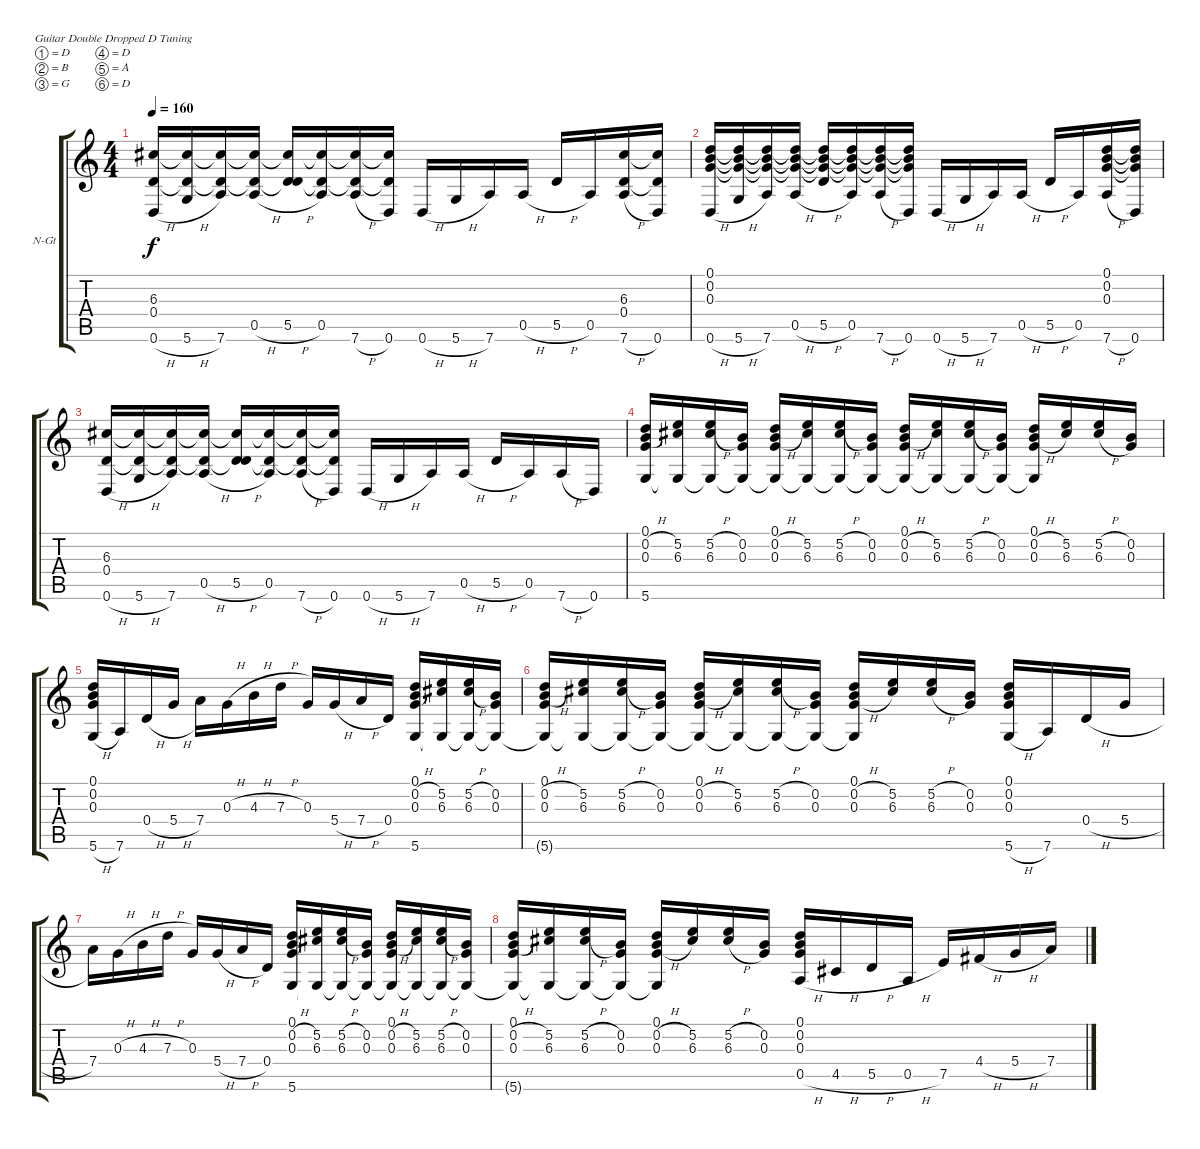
\bracketExtendMode groupsimilarinstruments
\firstSystemTrackNameOrientation horizontal
\otherSystemsTrackNameOrientation horizontal
\track ("Track 1" "N-Gt") {instrument acousticguitarnylon}
\staff {score tabs}
\tuning (D4 B3 G3 D3 A2 D2)
\ts (4 4)
\tempo 160
\clef g2
\ks c
(6.3 0.4 0.6{h}).16{dy f} (6.3{t} 0.4{t} 5.6{h}).16 (6.3{t} 0.4{t} 7.6).16 (6.3{t} 0.4{t} 0.5{h}).16 (6.3{t} 0.4{t} 5.5{h}).16 (6.3{t} 0.4{t} 0.5).16 (6.3{t} 0.4{t} 7.6{h}).16 (6.3{t} 0.4{t} 0.6).16 0.6{h}.16 5.6{h}.16 7.6.16 0.5{h}.16 5.5{h}.16 0.5.16 (6.3 0.4 7.6{h}).16 (6.3{t} 0.4{t} 0.6).16 |
(0.1 0.2 0.3 0.6{h}).16 (0.1{t} 0.2{t} 0.3{t} 5.6{h}).16 (0.1{t} 0.2{t} 0.3{t} 7.6).16 (0.1{t} 0.2{t} 0.3{t} 0.5{h}).16 (0.1{t} 0.2{t} 0.3{t} 5.5{h}).16 (0.1{t} 0.2{t} 0.3{t} 0.5).16 (0.1{t} 0.2{t} 0.3{t} 7.6{h}).16 (0.1{t} 0.2{t} 0.3{t} 0.6).16 0.6{h}.16 5.6{h}.16 7.6.16 0.5{h}.16 5.5{h}.16 0.5.16 (0.1 0.2 0.3 7.6{h}).16 (0.1{t} 0.2{t} 0.3{t} 0.6).16 |
(6.3 0.4 0.6{h}).16 (6.3{t} 0.4{t} 5.6{h}).16 (6.3{t} 0.4{t} 7.6).16 (6.3{t} 0.4{t} 0.5{h}).16 (6.3{t} 0.4{t} 5.5{h}).16 (6.3{t} 0.4{t} 0.5).16 (6.3{t} 0.4{t} 7.6{h}).16 (6.3{t} 0.4{t} 0.6).16 0.6{h}.16 5.6{h}.16 7.6.16 0.5{h}.16 5.5{h}.16 0.5.16 7.6{h}.16 0.6.16 |
(0.1 0.2{h} 0.3{h} 5.6).16 (5.2 6.3 5.6{t}).16 (5.2{h} 6.3{h} 5.6{t}).16 (0.2 0.3 5.6{t}).16 (0.1 0.2{h} 0.3{h} 5.6{t}).16 (5.2 6.3 5.6{t}).16 (5.2{h} 6.3{h} 5.6{t}).16 (0.2 0.3 5.6{t}).16 (0.1 0.2{h} 0.3{h} 5.6{t}).16 (5.2 6.3 5.6{t}).16 (5.2{h} 6.3{h} 5.6{t}).16 (0.2 0.3 5.6{t}).16 (0.1 0.2{h} 0.3{h} 5.6{t}).16 (5.2 6.3).16 (5.2{h} 6.3{h}).16 (0.2 0.3).16 |
(0.1 0.2 0.3 5.6{h}).16 7.6.16 0.4{h}.16 5.4{h}.16 7.4.16 0.3{h}.16 4.3{h}.16 7.3{h}.16 0.3.16 5.4{h}.16 7.4{h}.16 0.4.16 (0.1 0.2{h} 0.3{h} 5.6).16 (5.2 6.3 5.6{t}).16 (5.2{h} 6.3{h} 5.6{t}).16 (0.2 0.3 5.6{t}).16 |
(0.1 0.2{h} 0.3{h} 5.6{t}).16 (5.2 6.3 5.6{t}).16 (5.2{h} 6.3{h} 5.6{t}).16 (0.2 0.3 5.6{t}).16 (0.1 0.2{h} 0.3{h} 5.6{t}).16 (5.2 6.3 5.6{t}).16 (5.2{h} 6.3{h} 5.6{t}).16 (0.2 0.3 5.6{t}).16 (0.1 0.2{h} 0.3{h} 5.6{t}).16 (5.2 6.3).16 (5.2{h} 6.3{h}).16 (0.2 0.3).16 (0.1 0.2 0.3 5.6{h}).16 7.6.16 0.4{h}.16 5.4{h}.16 |
7.4.16 0.3{h}.16 4.3{h}.16 7.3{h}.16 0.3.16 5.4{h}.16 7.4{h}.16 0.4.16 (0.1 0.2{h} 0.3{h} 5.6).16 (5.2 6.3 5.6{t}).16 (5.2{h} 6.3{h} 5.6{t}).16 (0.2 0.3 5.6{t}).16 (0.1 0.2{h} 0.3{h} 5.6{t}).16 (5.2 6.3 5.6{t}).16 (5.2{h} 6.3{h} 5.6{t}).16 (0.2 0.3 5.6{t}).16 |
(0.1 0.2{h} 0.3{h} 5.6{t}).16 (5.2 6.3 5.6{t}).16 (5.2{h} 6.3{h} 5.6{t}).16 (0.2 0.3 5.6{t}).16 (0.1 0.2{h} 0.3{h} 5.6{t}).16 (5.2 6.3).16 (5.2{h} 6.3{h}).16 (0.2 0.3).16 (0.1 0.2 0.3 0.5{h}).16 4.5{h}.16 5.5{h}.16 0.5{h}.16 7.5.16 4.4{h}.16 5.4{h}.16 7.4{h}.16
